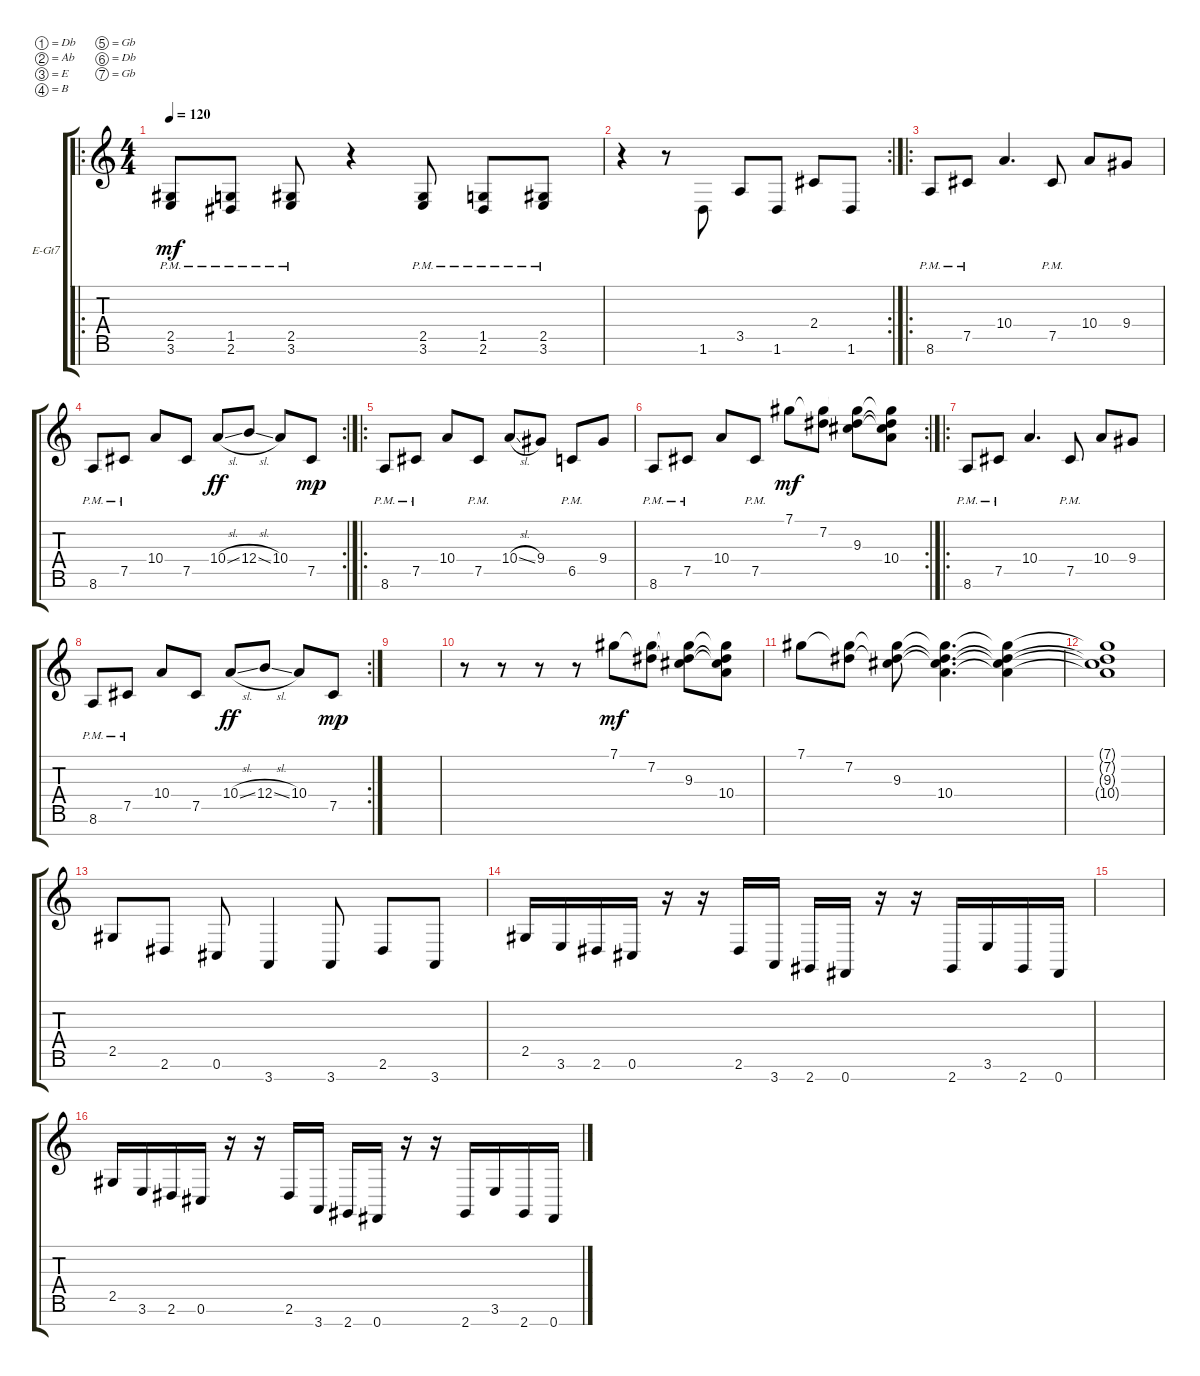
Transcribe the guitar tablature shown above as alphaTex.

\defaultSystemsLayout 4
\bracketExtendMode groupsimilarinstruments
\firstSystemTrackNameOrientation horizontal
\otherSystemsTrackNameOrientation horizontal
\track ("Electric Guitar" "E-Gt7") {instrument distortionguitar}
\staff {score tabs}
\tuning (Db4 Ab3 E3 B2 Gb2 Db2 Gb1)
\ro
\ts (4 4)
\tempo 120
\clef g2
\ks c
(3.6{pm} 2.5{pm acc #}).8{dy mf beam Up} (2.6{pm acc #} 1.5{pm}).8{beam Up} (3.6{pm} 2.5{pm acc #}).8{beam Up} r.4{beam Up} (3.6{pm} 2.5{pm acc #}).8{beam Up} (2.6{pm acc #} 1.5{pm}).8{beam Up} (3.6{pm} 2.5{pm acc #}).8{beam Up} |
\rc 2
r.4{beam Down} r.8{beam Down} 1.6.8{beam Up} 3.5.8{beam Up} 1.6.8{beam Up} 2.4{acc #}.8{beam Up} 1.6.8{beam Up} |
\ro
8.6{pm}.8{beam Up} 7.5{pm acc #}.8{beam Up} 10.4.4{d beam Up} 7.5{pm acc #}.8{beam Up} 10.4.8{beam Up} 9.4{acc #}.8{beam Up} |
\rc 2
8.6{pm}.8{beam Up} 7.5{pm acc #}.8{beam Up} 10.4.8{beam Up} 7.5{acc #}.8{beam Up} 10.4{sl}.8{dy ff beam Up} 12.4{sl}.8{beam Up} 10.4.8{beam Up} 7.5{acc #}.8{dy mp beam Up} |
\ro
8.6{pm}.8{beam Up} 7.5{pm acc #}.8{beam Up} 10.4.8{beam Up} 7.5{pm acc #}.8{beam Up} 10.4{sl}.8{beam Up} 9.4{acc #}.8{beam Up} 6.5{pm}.8{beam Up} 9.4{acc #}.8{beam Up} |
\rc 2
8.6{pm}.8{beam Up} 7.5{pm acc #}.8{beam Up} 10.4.8{beam Up} 7.5{pm acc #}.8{beam Up} 7.1{acc #}.8{dy mf beam Down} (7.2{acc #} 7.1{t acc #}).8{beam Down} (9.3{acc #} 7.1{t acc #} 7.2{t acc #}).8{beam Down} (10.4 7.1{t acc #} 7.2{t acc #} 9.3{t acc #}).8{beam Down} |
\ro
8.6{pm}.8{beam Up} 7.5{pm acc #}.8{beam Up} 10.4.4{d beam Up} 7.5{pm acc #}.8{beam Up} 10.4.8{beam Up} 9.4{acc #}.8{beam Up} |
\rc 2
8.6{pm}.8{beam Up} 7.5{pm acc #}.8{beam Up} 10.4.8{beam Up} 7.5{acc #}.8{beam Up} 10.4{sl}.8{dy ff beam Up} 12.4{sl}.8{beam Up} 10.4.8{beam Up} 7.5{acc #}.8{dy mp beam Up} |
|
r.8{beam Down} r.8{beam Down} r.8{beam Down} r.8{beam Down} 7.1{acc #}.8{dy mf beam Down} (7.2{acc #} 7.1{t acc #}).8{beam Down} (9.3{acc #} 7.2{t acc #} 7.1{t acc #}).8{beam Down} (10.4 9.3{t acc #} 7.2{t acc #} 7.1{t acc #}).8{beam Down} |
7.1{acc #}.8{beam Down} (7.2{acc #} 7.1{t acc #}).8{beam Down} (9.3{acc #} 7.2{t acc #} 7.1{t acc #}).8{beam Down} (10.4 7.2{t acc #} 9.3{t acc #} 7.1{t acc #}).4{d beam Down} (10.4{t} 9.3{t acc #} 7.2{t acc #} 7.1{t acc #}).4{beam Down} |
(10.4{t} 9.3{t acc #} 7.2{t acc #} 7.1{t acc #}).1{beam Down} |
2.5{acc #}.8{beam Up} 2.6{acc #}.8{beam Up} 0.6{acc #}.8{beam Up} 3.7.4{beam Up} 3.7.8{beam Up} 2.6{acc #}.8{beam Up} 3.7.8{beam Up} |
2.5{acc #}.16{beam Up} 3.6.16{beam Up} 2.6{acc #}.16{beam Up} 0.6{acc #}.16{beam Up} r.16{beam Up} r.16{beam Up} 2.6{acc #}.16{beam Up} 3.7.16{beam Up} 2.7{acc #}.16{beam Up} 0.7{acc #}.16{beam Up} r.16{beam Up} r.16{beam Up} 2.7{acc #}.16{beam Up} 3.6.16{beam Up} 2.7{acc #}.16{beam Up} 0.7{acc #}.16{beam Up} |
|
2.5{acc #}.16{beam Up} 3.6.16{beam Up} 2.6{acc #}.16{beam Up} 0.6{acc #}.16{beam Up} r.16{beam Up} r.16{beam Up} 2.6{acc #}.16{beam Up} 3.7.16{beam Up} 2.7{acc #}.16{beam Up} 0.7{acc #}.16{beam Up} r.16{beam Up} r.16{beam Up} 2.7{acc #}.16{beam Up} 3.6.16{beam Up} 2.7{acc #}.16{beam Up} 0.7{acc #}.16{beam Up}
